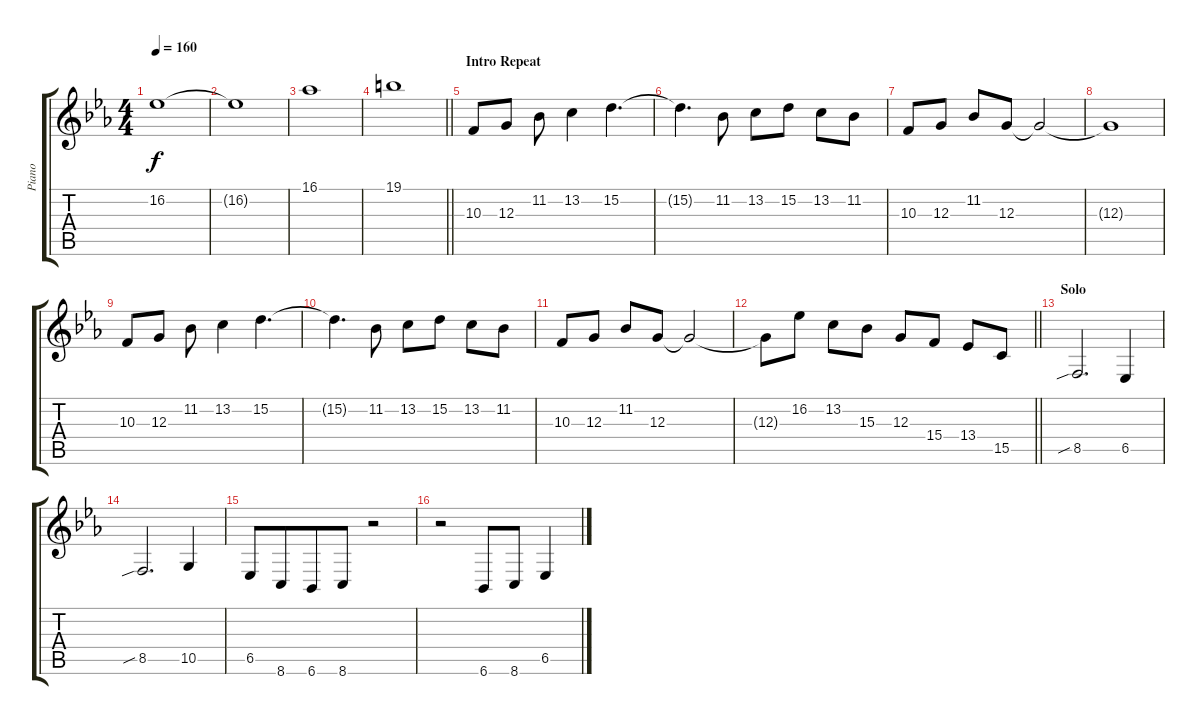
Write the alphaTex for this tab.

\track ("Piano" "Piano") {instrument electricgrandpiano}
\staff {score tabs}
\tuning (E4 B3 G3 D3 A2 E2) {hide}
\ts (4 4)
\tempo 160
\clef g2
\ks eb
16.2.1{dy f} |
16.2{t}.1 |
16.1.1 |
\barLineRight lightlight
19.1.1 |
\section ("" "Intro Repeat")
10.3.8 12.3.8 11.2.8 13.2.4 15.2.4{d} |
15.2{t}.4{d} 11.2.8 13.2.8 15.2.8 13.2.8 11.2.8 |
10.3.8 12.3.8 11.2.8 12.3.8 12.3{t}.2 |
12.3{t}.1 |
10.3.8 12.3.8 11.2.8 13.2.4 15.2.4{d} |
15.2{t}.4{d} 11.2.8 13.2.8 15.2.8 13.2.8 11.2.8 |
10.3.8 12.3.8 11.2.8 12.3.8 12.3{t}.2 |
\barLineRight lightlight
12.3{t}.8 16.2.8 13.2.8 15.3.8 12.3.8 15.4.8 13.4.8 15.5.8 |
\section ("" "Solo")
8.5{sib}.2{d} 6.5.4 |
8.5{sib}.2{d} 10.5.4 |
6.5.8 8.6.8{beam merge} 6.6.8 8.6.8 r.2 |
r.2 6.6.8 8.6.8 6.5.4
